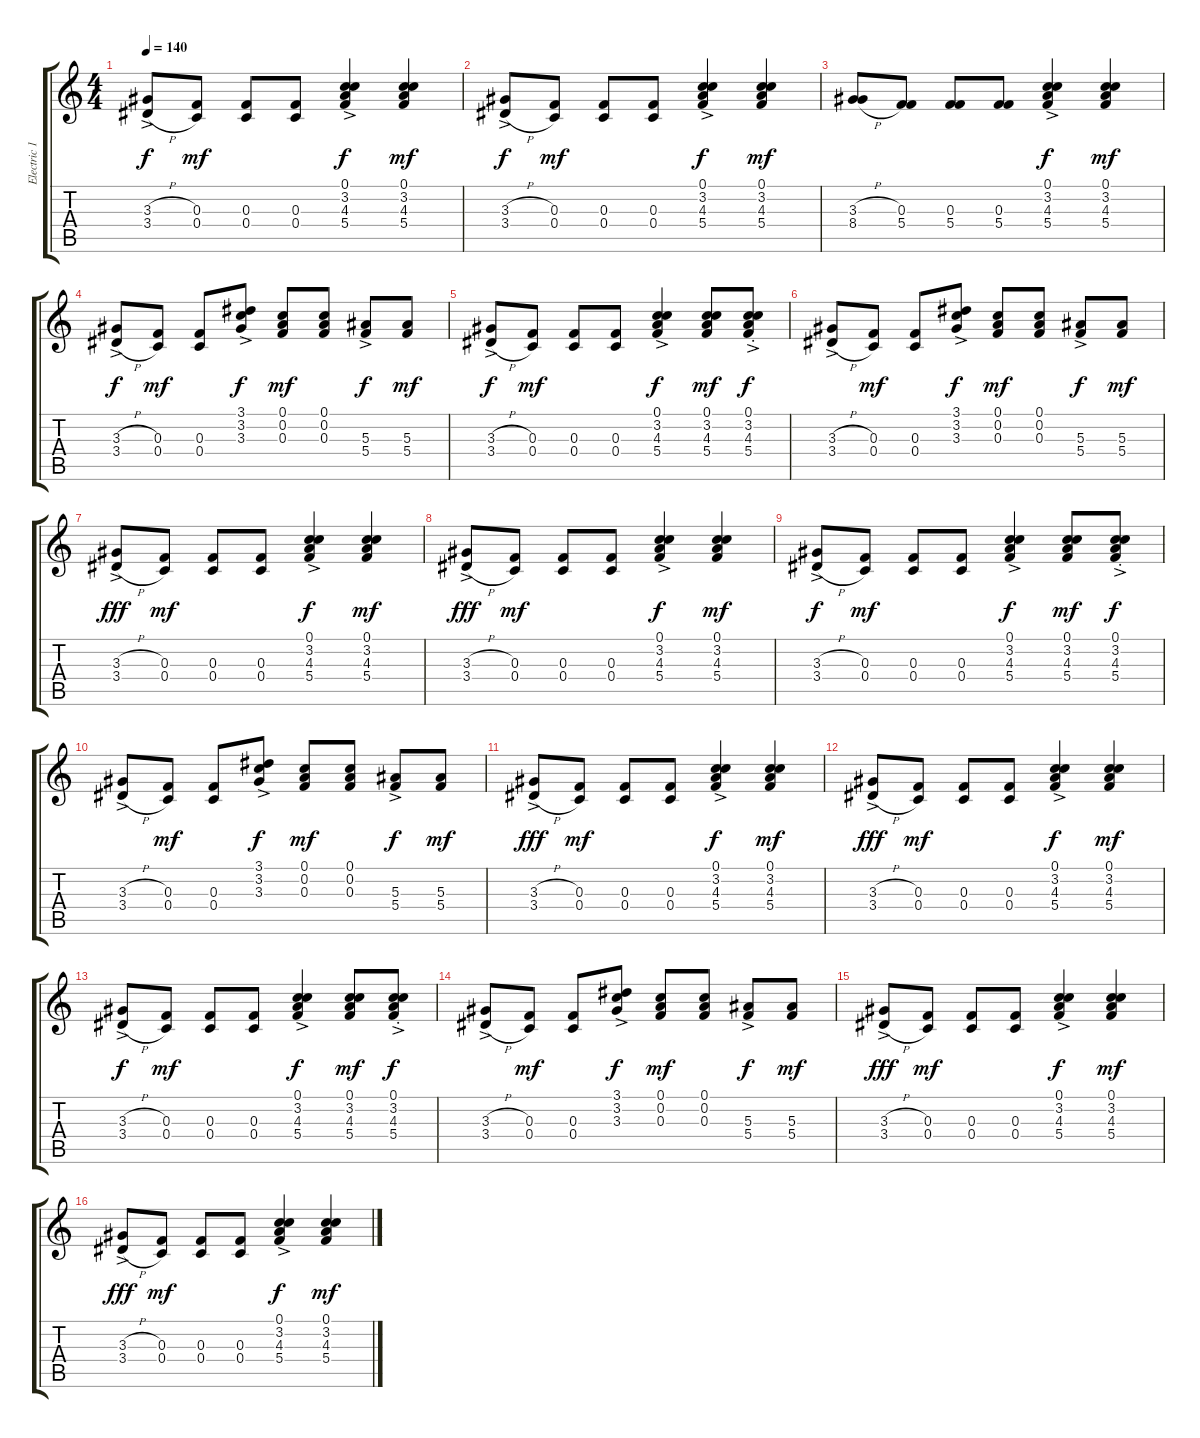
\track ("Electric 12 string" "Electric 1") {instrument overdrivenguitar}
\staff {score tabs}
\tuning (C4 A3 F3 C3 A2 F2) {hide}
\ts (4 4)
\tempo 140
\clef g2
\ks c
(3.3{h ac} 3.4{h ac}).8{dy f} (0.3 0.4).8{dy mf} (0.3 0.4).8 (0.3 0.4).8 (0.1{ac} 3.2{ac} 4.3{ac} 5.4{ac}).4{dy f} (0.1 3.2 4.3 5.4).4{dy mf} |
(3.3{h ac} 3.4{h ac}).8{dy f} (0.3 0.4).8{dy mf} (0.3 0.4).8 (0.3 0.4).8 (0.1{ac} 3.2{ac} 4.3{ac} 5.4{ac}).4{dy f} (0.1 3.2 4.3 5.4).4{dy mf} |
(3.3{h} 8.4).8 (0.3 5.4).8 (0.3 5.4).8 (0.3 5.4).8 (0.1{ac} 3.2{ac} 4.3{ac} 5.4{ac}).4{dy f} (0.1 3.2 4.3 5.4).4{dy mf} |
(3.3{h ac} 3.4{h ac}).8{dy f} (0.3 0.4).8{dy mf} (0.3 0.4).8 (3.1{ac} 3.2{ac} 3.3{ac}).8{dy f} (0.1 0.2 0.3).8{dy mf} (0.1 0.2 0.3).8 (5.3{ac} 5.4{ac}).8{dy f} (5.3 5.4).8{dy mf} |
(3.3{h ac} 3.4{h ac}).8{dy f} (0.3 0.4).8{dy mf} (0.3 0.4).8 (0.3 0.4).8 (0.1{ac} 3.2{ac} 4.3{ac} 5.4{ac}).4{dy f} (0.1 3.2 4.3 5.4).8{dy mf} (0.1{ac st} 3.2{ac st} 4.3{ac st} 5.4{ac st}).8{dy f} |
(3.3{h ac} 3.4{h ac}).8 (0.3 0.4).8{dy mf} (0.3 0.4).8 (3.1{ac} 3.2{ac} 3.3{ac}).8{dy f} (0.1 0.2 0.3).8{dy mf} (0.1 0.2 0.3).8 (5.3{ac} 5.4{ac}).8{dy f} (5.3 5.4).8{dy mf} |
(3.3{h ac} 3.4{h ac}).8{dy fff} (0.3 0.4).8{dy mf} (0.3 0.4).8 (0.3 0.4).8 (0.1{ac} 3.2{ac} 4.3{ac} 5.4{ac}).4{dy f} (0.1 3.2 4.3 5.4).4{dy mf} |
(3.3{h ac} 3.4{h ac}).8{dy fff} (0.3 0.4).8{dy mf} (0.3 0.4).8 (0.3 0.4).8 (0.1{ac} 3.2{ac} 4.3{ac} 5.4{ac}).4{dy f} (0.1 3.2 4.3 5.4).4{dy mf} |
(3.3{h ac} 3.4{h ac}).8{dy f} (0.3 0.4).8{dy mf} (0.3 0.4).8 (0.3 0.4).8 (0.1{ac} 3.2{ac} 4.3{ac} 5.4{ac}).4{dy f} (0.1 3.2 4.3 5.4).8{dy mf} (0.1{ac st} 3.2{ac st} 4.3{ac st} 5.4{ac st}).8{dy f} |
(3.3{h ac} 3.4{h ac}).8 (0.3 0.4).8{dy mf} (0.3 0.4).8 (3.1{ac} 3.2{ac} 3.3{ac}).8{dy f} (0.1 0.2 0.3).8{dy mf} (0.1 0.2 0.3).8 (5.3{ac} 5.4{ac}).8{dy f} (5.3 5.4).8{dy mf} |
(3.3{h ac} 3.4{h ac}).8{dy fff} (0.3 0.4).8{dy mf} (0.3 0.4).8 (0.3 0.4).8 (0.1{ac} 3.2{ac} 4.3{ac} 5.4{ac}).4{dy f} (0.1 3.2 4.3 5.4).4{dy mf} |
(3.3{h ac} 3.4{h ac}).8{dy fff} (0.3 0.4).8{dy mf} (0.3 0.4).8 (0.3 0.4).8 (0.1{ac} 3.2{ac} 4.3{ac} 5.4{ac}).4{dy f} (0.1 3.2 4.3 5.4).4{dy mf} |
(3.3{h ac} 3.4{h ac}).8{dy f} (0.3 0.4).8{dy mf} (0.3 0.4).8 (0.3 0.4).8 (0.1{ac} 3.2{ac} 4.3{ac} 5.4{ac}).4{dy f} (0.1 3.2 4.3 5.4).8{dy mf} (0.1{ac st} 3.2{ac st} 4.3{ac st} 5.4{ac st}).8{dy f} |
(3.3{h ac} 3.4{h ac}).8 (0.3 0.4).8{dy mf} (0.3 0.4).8 (3.1{ac} 3.2{ac} 3.3{ac}).8{dy f} (0.1 0.2 0.3).8{dy mf} (0.1 0.2 0.3).8 (5.3{ac} 5.4{ac}).8{dy f} (5.3 5.4).8{dy mf} |
(3.3{h ac} 3.4{h ac}).8{dy fff} (0.3 0.4).8{dy mf} (0.3 0.4).8 (0.3 0.4).8 (0.1{ac} 3.2{ac} 4.3{ac} 5.4{ac}).4{dy f} (0.1 3.2 4.3 5.4).4{dy mf} |
(3.3{h ac} 3.4{h ac}).8{dy fff} (0.3 0.4).8{dy mf} (0.3 0.4).8 (0.3 0.4).8 (0.1{ac} 3.2{ac} 4.3{ac} 5.4{ac}).4{dy f} (0.1 3.2 4.3 5.4).4{dy mf}
